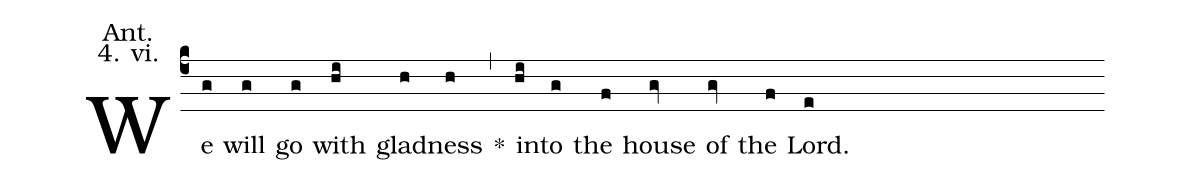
annotation: Ant.;
annotation: 4. vi.;
%%
(c4) We(g) will(g) go(g) with(hi) glad(h)ness(h) <sp>*</sp>(,) in(hi)to(g) the(f) house(gv) of(gv) the(f) Lord.(e)
